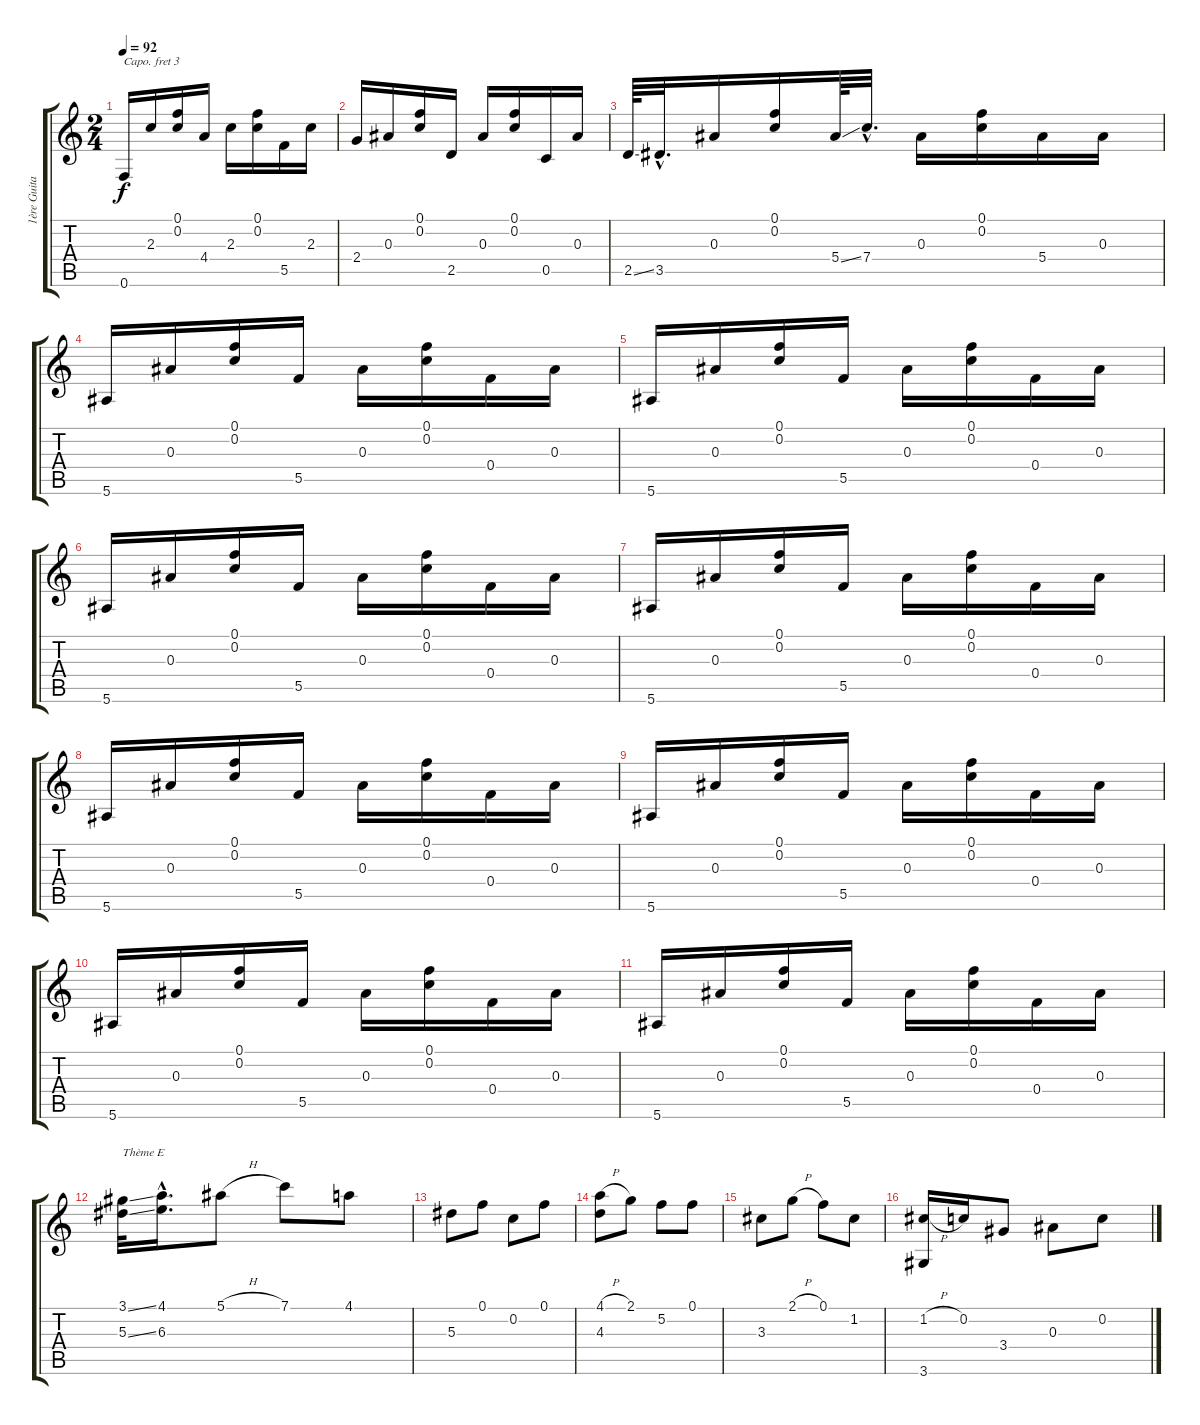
\track ("1ère Guitare" "1ère Guita") {instrument acousticguitarnylon}
\staff {score tabs}
\capo 3
\tuning (D4 A3 G3 D3 A2 D2) {hide}
\ts (2 4)
\tempo 92
\clef g2
\ks c
0.6.16{dy f} 2.3.16 (0.1 0.2).16 4.4.16 2.3.16 (0.1 0.2).16 5.5.16 2.3.16 |
2.4.16 0.3.16 (0.1 0.2).16 2.5.16 0.3.16 (0.1 0.2).16 0.5.16 0.3.16 |
2.5{ss}.64 3.5{hac}.32{d} 0.3.16 (0.1 0.2).16 5.4{ss}.64 7.4{hac}.32{d} 0.3.16 (0.1 0.2).16 5.4.16 0.3.16 |
5.6.16 0.3.16 (0.1 0.2).16 5.5.16 0.3.16 (0.1 0.2).16 0.4.16 0.3.16 |
5.6.16 0.3.16 (0.1 0.2).16 5.5.16 0.3.16 (0.1 0.2).16 0.4.16 0.3.16 |
5.6.16 0.3.16 (0.1 0.2).16 5.5.16 0.3.16 (0.1 0.2).16 0.4.16 0.3.16 |
5.6.16 0.3.16 (0.1 0.2).16 5.5.16 0.3.16 (0.1 0.2).16 0.4.16 0.3.16 |
5.6.16 0.3.16 (0.1 0.2).16 5.5.16 0.3.16 (0.1 0.2).16 0.4.16 0.3.16 |
5.6.16 0.3.16 (0.1 0.2).16 5.5.16 0.3.16 (0.1 0.2).16 0.4.16 0.3.16 |
5.6.16 0.3.16 (0.1 0.2).16 5.5.16 0.3.16 (0.1 0.2).16 0.4.16 0.3.16 |
5.6.16 0.3.16 (0.1 0.2).16 5.5.16 0.3.16 (0.1 0.2).16 0.4.16 0.3.16 |
(3.1{ss} 5.3{ss}).32{txt "Thème E"} (4.1{hac} 6.3{hac}).16{d} 5.1{h}.8 7.1.8 4.1.8 |
5.3.8 0.1.8 0.2.8 0.1.8 |
(4.1{h} 4.3).8 2.1.8 5.2.8 0.1.8 |
3.3.8 2.1{h}.8 0.1.8 1.2.8 |
(1.2{h} 3.6).16 0.2.16 3.4.8 0.3.8 0.2.8
